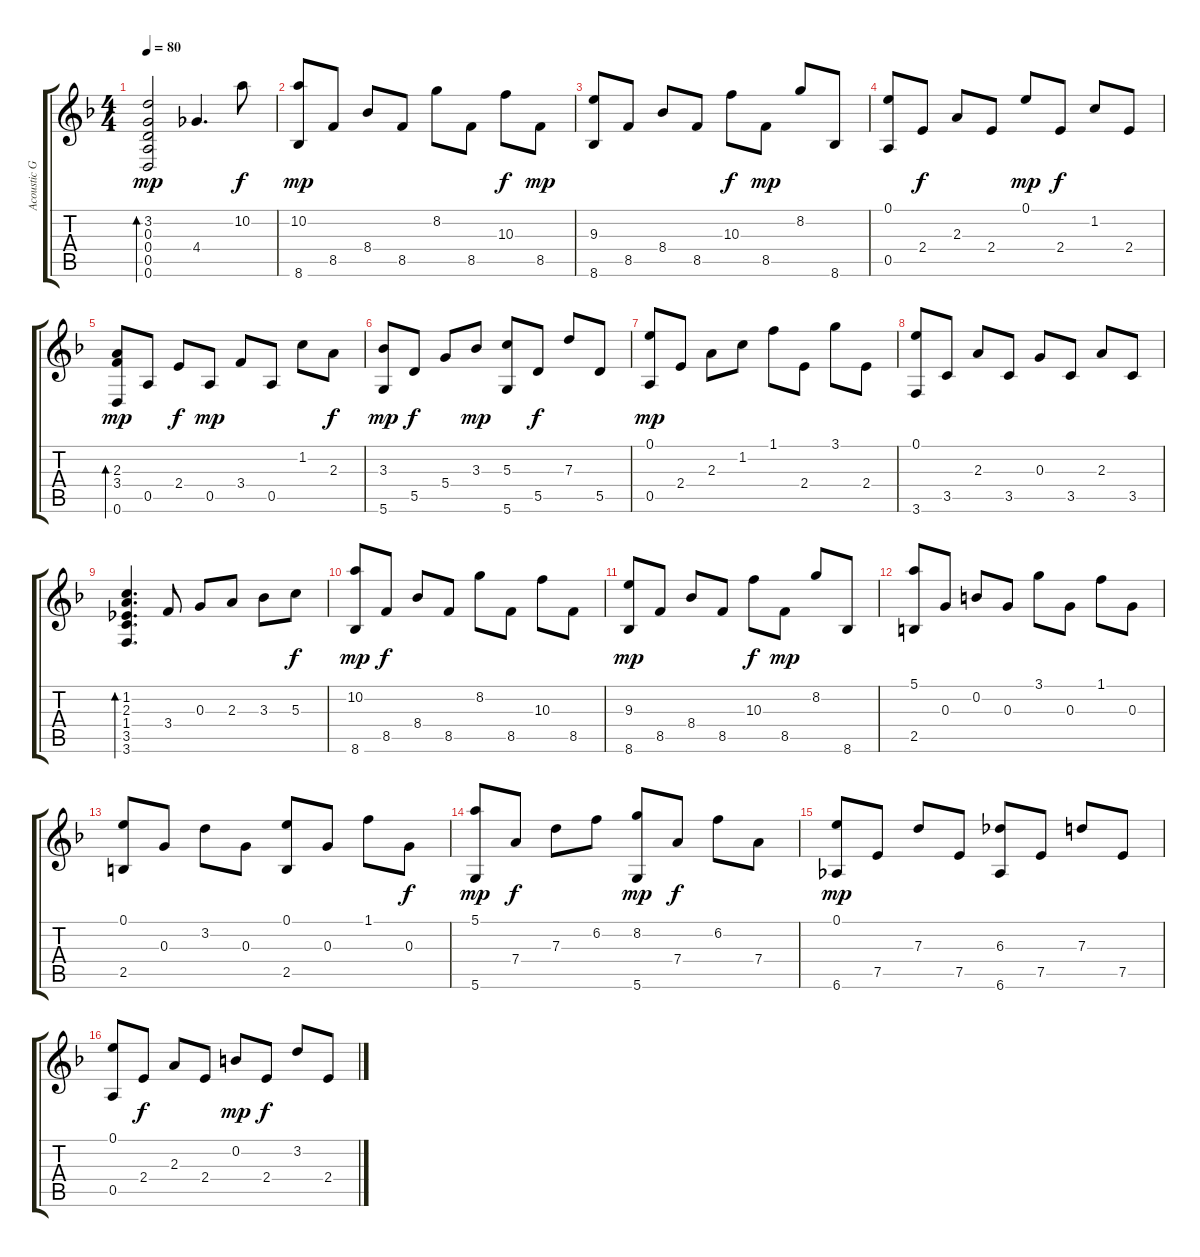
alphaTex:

\track ("Acoustic Grand Piano" "Acoustic G") {instrument acousticguitarsteel}
\staff {score tabs}
\tuning (E4 B3 G3 D3 A2 D2) {hide}
\ts (4 4)
\tempo 80
\clef g2
\ks f
(3.2 0.3 0.4 0.5 0.6).2{bd 120 dy mp} 4.4.4{d} 10.2.8{dy f} |
(10.2 8.6).8{dy mp} 8.5.8 8.4.8 8.5.8 8.2.8 8.5.8 10.3.8{dy f} 8.5.8{dy mp} |
(9.3 8.6).8 8.5.8 8.4.8 8.5.8 10.3.8{dy f} 8.5.8{dy mp} 8.2.8 8.6.8 |
(0.1 0.5).8 2.4.8{dy f} 2.3.8 2.4.8 0.1.8{dy mp} 2.4.8{dy f} 1.2.8 2.4.8 |
(2.3 3.4 0.6).8{bd 120 dy mp} 0.5.8 2.4.8{dy f} 0.5.8{dy mp} 3.4.8 0.5.8 1.2.8 2.3.8{dy f} |
(3.3 5.6).8{dy mp} 5.5.8{dy f} 5.4.8 3.3.8{dy mp} (5.3 5.6).8 5.5.8{dy f} 7.3.8 5.5.8 |
(0.1 0.5).8{dy mp} 2.4.8 2.3.8 1.2.8 1.1.8 2.4.8 3.1.8 2.4.8 |
(0.1 3.6).8 3.5.8 2.3.8 3.5.8 0.3.8 3.5.8 2.3.8 3.5.8 |
(1.2 2.3 1.4 3.5 3.6).4{d bd 120} 3.4.8 0.3.8 2.3.8 3.3.8 5.3.8{dy f} |
(10.2 8.6).8{dy mp} 8.5.8{dy f} 8.4.8 8.5.8 8.2.8 8.5.8 10.3.8 8.5.8 |
(9.3 8.6).8{dy mp} 8.5.8 8.4.8 8.5.8 10.3.8{dy f} 8.5.8{dy mp} 8.2.8 8.6.8 |
(5.1 2.5).8 0.3.8 0.2.8 0.3.8 3.1.8 0.3.8 1.1.8 0.3.8 |
(0.1 2.5).8 0.3.8 3.2.8 0.3.8 (0.1 2.5).8 0.3.8 1.1.8 0.3.8{dy f} |
(5.1 5.6).8{dy mp} 7.4.8{dy f} 7.3.8 6.2.8 (8.2 5.6).8{dy mp} 7.4.8{dy f} 6.2.8 7.4.8 |
(0.1 6.6).8{dy mp} 7.5.8 7.3.8 7.5.8 (6.3 6.6).8 7.5.8 7.3.8 7.5.8 |
(0.1 0.5).8 2.4.8{dy f} 2.3.8 2.4.8 0.2.8{dy mp} 2.4.8{dy f} 3.2.8 2.4.8
